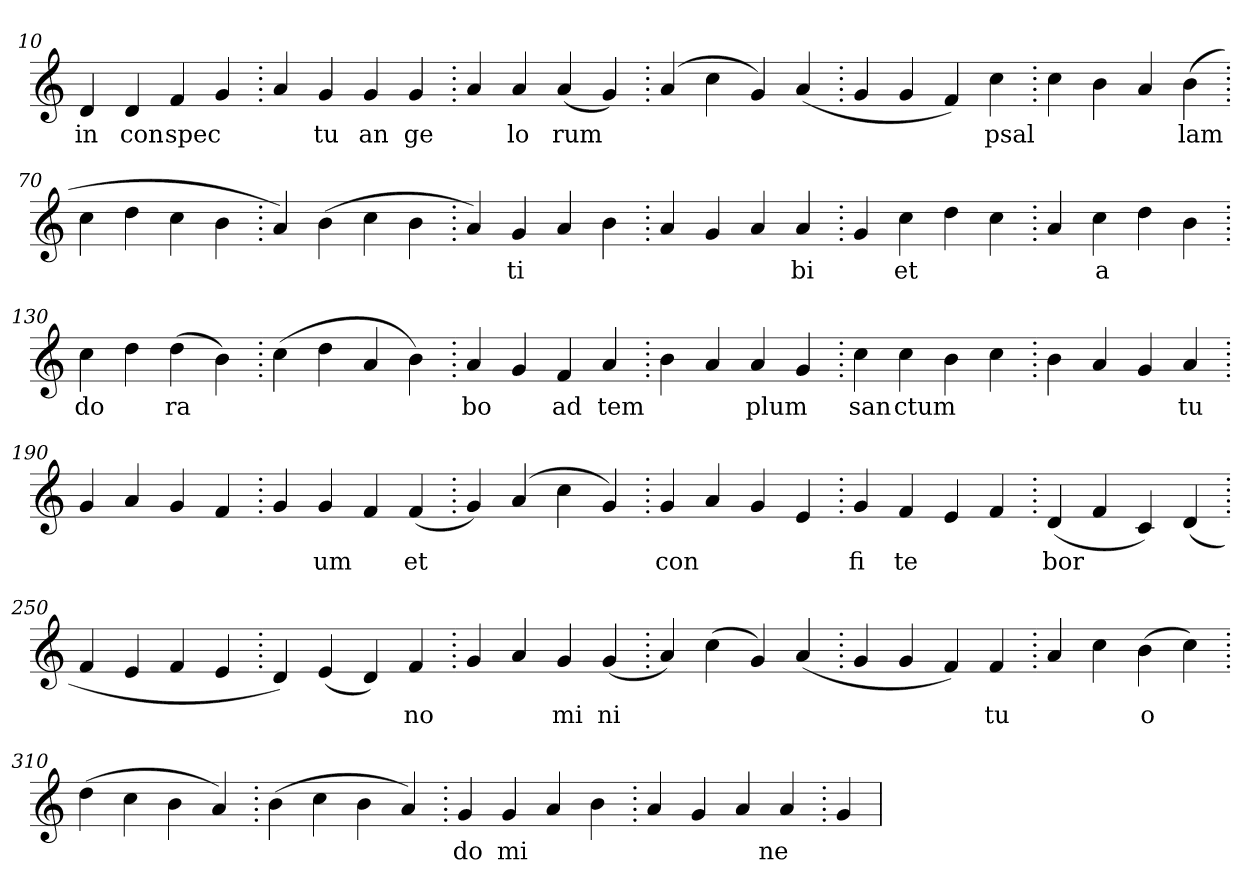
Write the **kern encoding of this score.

**kern	**text
*part1	*part1
*staff1	*staff1
*clefG2	*
=10.	=10.
4d	in
4d	con
4f	spec
4g	.
=20.	=20.
4a	.
4g	tu
4g	an
4g	ge
=30.	=30.
4a	.
4a	lo
(>4a	rum
4g)	.
=40.	=40.
(>4a	.
4cc	.
4g)	.
(>4a	.
=50.	=50.
4g	.
4g	.
4f)	.
4cc	psal
=60.	=60.
4cc	.
4b	.
4a	.
(>4b	lam
=70.	=70.
4cc	.
4dd	.
4cc	.
4b	.
=80.	=80.
4a)	.
(>4b	.
4cc	.
4b	.
=90.	=90.
4a)	.
4g	ti
4a	.
4b	.
=100.	=100.
4a	.
4g	.
4a	.
4a	bi
=110.	=110.
4g	.
4cc	et
4dd	.
4cc	.
=120.	=120.
4a	.
4cc	a
4dd	.
4b	.
=130.	=130.
4cc	do
4dd	.
(>4dd	ra
4b)	.
=140.	=140.
(>4cc	.
4dd	.
4a	.
4b)	.
=150.	=150.
4a	bo
4g	.
4f	ad
4a	tem
=160.	=160.
4b	.
4a	.
4a	plum
4g	.
=170.	=170.
4cc	san
4cc	ctum
4b	.
4cc	.
=180.	=180.
4b	.
4a	.
4g	.
4a	tu
=190.	=190.
4g	.
4a	.
4g	.
4f	.
=200.	=200.
4g	.
4g	um
4f	.
(>4f	et
=210.	=210.
4g)	.
(>4a	.
4cc	.
4g)	.
=220.	=220.
4g	con
4a	.
4g	.
4e	.
=230.	=230.
4g	fi
4f	te
4e	.
4f	.
=240.	=240.
(>4d	bor
4f	.
4c)	.
(>4d	.
=250.	=250.
4f	.
4e	.
4f	.
4e	.
=260.	=260.
4d)	.
(>4e	.
4d)	.
4f	no
=270.	=270.
4g	.
4a	.
4g	mi
(>4g	ni
=280.	=280.
4a)	.
(>4cc	.
4g)	.
(>4a	.
=290.	=290.
4g	.
4g	.
4f)	.
4f	tu
=300.	=300.
4a	.
4cc	.
(>4b	o
4cc)	.
=310.	=310.
(>4dd	.
4cc	.
4b	.
4a)	.
=320.	=320.
(>4b	.
4cc	.
4b	.
4a)	.
=330.	=330.
4g	do
4g	mi
4a	.
4b	.
=340.	=340.
4a	.
4g	.
4a	.
4a	ne
=350.	=350.
4g	.
=	=
*-	*-
